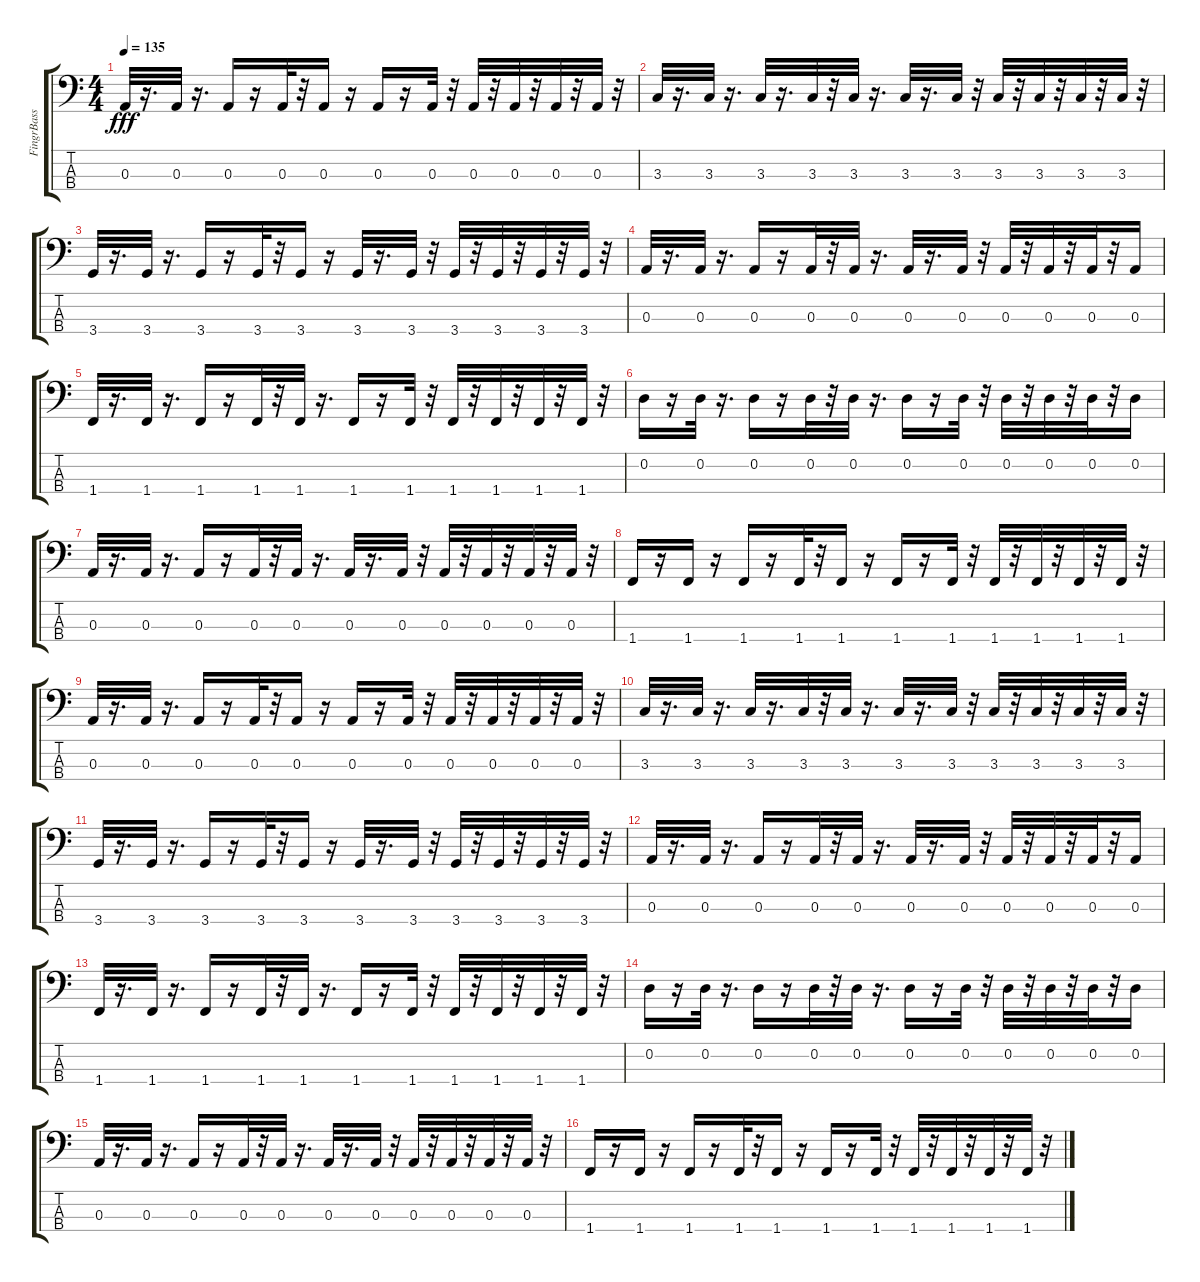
\track ("FingrBass" "FingrBass") {instrument electricbassfinger}
\staff {score tabs}
\tuning (G2 D2 A1 E1) {hide}
\ts (4 4)
\tempo 135
\clef f4
\ks c
0.3.32{dy fff} r.16{d} 0.3.32 r.16{d} 0.3.16 r.16 0.3.32 r.32 0.3.16 r.16 0.3.16 r.16 0.3.32 r.32 0.3.32 r.32 0.3.32 r.32 0.3.32 r.32 0.3.32 r.32 |
3.3.32 r.16{d} 3.3.32 r.16{d} 3.3.32 r.16{d} 3.3.32 r.32 3.3.32 r.16{d} 3.3.32 r.16{d} 3.3.32 r.32 3.3.32 r.32 3.3.32 r.32 3.3.32 r.32 3.3.32 r.32 |
3.4.32 r.16{d} 3.4.32 r.16{d} 3.4.16 r.16 3.4.32 r.32 3.4.16 r.16 3.4.32 r.16{d} 3.4.32 r.32 3.4.32 r.32 3.4.32 r.32 3.4.32 r.32 3.4.32 r.32 |
0.3.32 r.16{d} 0.3.32 r.16{d} 0.3.16 r.16 0.3.32 r.32 0.3.32 r.16{d} 0.3.32 r.16{d} 0.3.32 r.32 0.3.32 r.32 0.3.32 r.32 0.3.32 r.32 0.3.16 |
1.4.32 r.16{d} 1.4.32 r.16{d} 1.4.16 r.16 1.4.32 r.32 1.4.32 r.16{d} 1.4.16 r.16 1.4.32 r.32 1.4.32 r.32 1.4.32 r.32 1.4.32 r.32 1.4.32 r.32 |
0.2.16 r.16 0.2.32 r.16{d} 0.2.16 r.16 0.2.32 r.32 0.2.32 r.16{d} 0.2.16 r.16 0.2.32 r.32 0.2.32 r.32 0.2.32 r.32 0.2.32 r.32 0.2.16 |
0.3.32 r.16{d} 0.3.32 r.16{d} 0.3.16 r.16 0.3.32 r.32 0.3.32 r.16{d} 0.3.32 r.16{d} 0.3.32 r.32 0.3.32 r.32 0.3.32 r.32 0.3.32 r.32 0.3.32 r.32 |
1.4.16 r.16 1.4.16 r.16 1.4.16 r.16 1.4.32 r.32 1.4.16 r.16 1.4.16 r.16 1.4.32 r.32 1.4.32 r.32 1.4.32 r.32 1.4.32 r.32 1.4.32 r.32 |
0.3.32 r.16{d} 0.3.32 r.16{d} 0.3.16 r.16 0.3.32 r.32 0.3.16 r.16 0.3.16 r.16 0.3.32 r.32 0.3.32 r.32 0.3.32 r.32 0.3.32 r.32 0.3.32 r.32 |
3.3.32 r.16{d} 3.3.32 r.16{d} 3.3.32 r.16{d} 3.3.32 r.32 3.3.32 r.16{d} 3.3.32 r.16{d} 3.3.32 r.32 3.3.32 r.32 3.3.32 r.32 3.3.32 r.32 3.3.32 r.32 |
3.4.32 r.16{d} 3.4.32 r.16{d} 3.4.16 r.16 3.4.32 r.32 3.4.16 r.16 3.4.32 r.16{d} 3.4.32 r.32 3.4.32 r.32 3.4.32 r.32 3.4.32 r.32 3.4.32 r.32 |
0.3.32 r.16{d} 0.3.32 r.16{d} 0.3.16 r.16 0.3.32 r.32 0.3.32 r.16{d} 0.3.32 r.16{d} 0.3.32 r.32 0.3.32 r.32 0.3.32 r.32 0.3.32 r.32 0.3.16 |
1.4.32 r.16{d} 1.4.32 r.16{d} 1.4.16 r.16 1.4.32 r.32 1.4.32 r.16{d} 1.4.16 r.16 1.4.32 r.32 1.4.32 r.32 1.4.32 r.32 1.4.32 r.32 1.4.32 r.32 |
0.2.16 r.16 0.2.32 r.16{d} 0.2.16 r.16 0.2.32 r.32 0.2.32 r.16{d} 0.2.16 r.16 0.2.32 r.32 0.2.32 r.32 0.2.32 r.32 0.2.32 r.32 0.2.16 |
0.3.32 r.16{d} 0.3.32 r.16{d} 0.3.16 r.16 0.3.32 r.32 0.3.32 r.16{d} 0.3.32 r.16{d} 0.3.32 r.32 0.3.32 r.32 0.3.32 r.32 0.3.32 r.32 0.3.32 r.32 |
1.4.16 r.16 1.4.16 r.16 1.4.16 r.16 1.4.32 r.32 1.4.16 r.16 1.4.16 r.16 1.4.32 r.32 1.4.32 r.32 1.4.32 r.32 1.4.32 r.32 1.4.32 r.32
